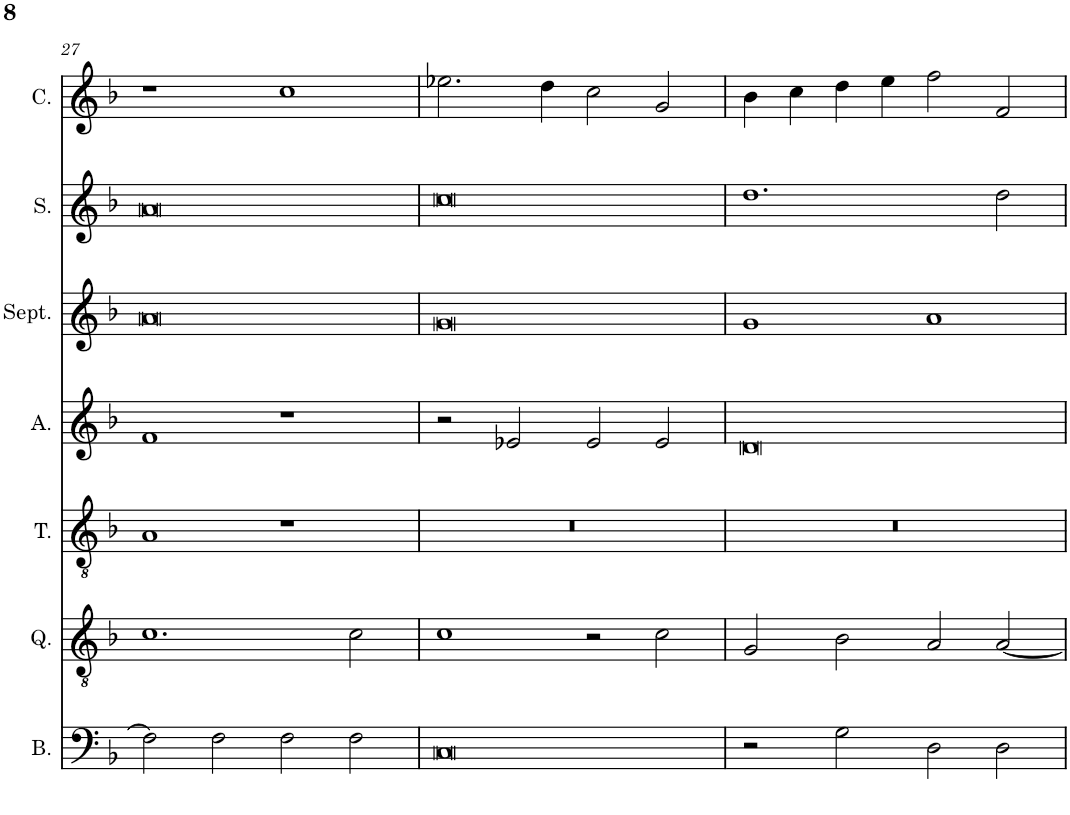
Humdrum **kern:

**kern	**kern	**kern	**kern	**kern	**kern	**kern
*part7	*part6	*part5	*part4	*part3	*part2	*part1
*staff7	*staff6	*staff5	*staff4	*staff3	*staff2	*staff1
*I"Bassus	*I"Quintus	*I"Tenor	*I"Altus	*I"Septimus	*I"Sextus	*I"Cantus
*I'B.	*I'Q.	*I'T.	*I'A.	*I'Sept.	*I'S.	*I'C.
!!LO:PB:g=z
*clefF4	*clefGv2	*clefGv2	*clefG2	*clefG2	*clefG2	*clefG2
*k[b-]	*k[b-]	*k[b-]	*k[b-]	*k[b-]	*k[b-]	*k[b-]
*F:	*F:	*F:	*F:	*F:	*F:	*F:
*M4/2	*M4/2	*M4/2	*M4/2	*M4/2	*M4/2	*M4/2
=27	=27	=27	=27	=27	=27	=27
2F\]	1.c	1A	1f	0a	0a	1r
2F\	.	.	.	.	.	.
2F\	.	1r	1r	.	.	1cc
2F\	2c\	.	.	.	.	.
=28	=28	=28	=28	=28	=28	=28
0C	1c	0r	2r	0g	0cc	2.ee-X\
.	.	.	2e-X/	.	.	.
.	.	.	.	.	.	4dd\
.	2r	.	2e-/	.	.	2cc\
.	2c\	.	2e-/	.	.	2g/
=29	=29	=29	=29	=29	=29	=29
2r	2G/	0r	0d	1g	1.dd	4b-\
.	.	.	.	.	.	4cc\
2G\	2B-\	.	.	.	.	4dd\
.	.	.	.	.	.	4ee\
2D\	2A/	.	.	1a	.	2ff\
2D\	[2A/	.	.	.	2dd\	2f/
=	=	=	=	=	=	=
*-	*-	*-	*-	*-	*-	*-
